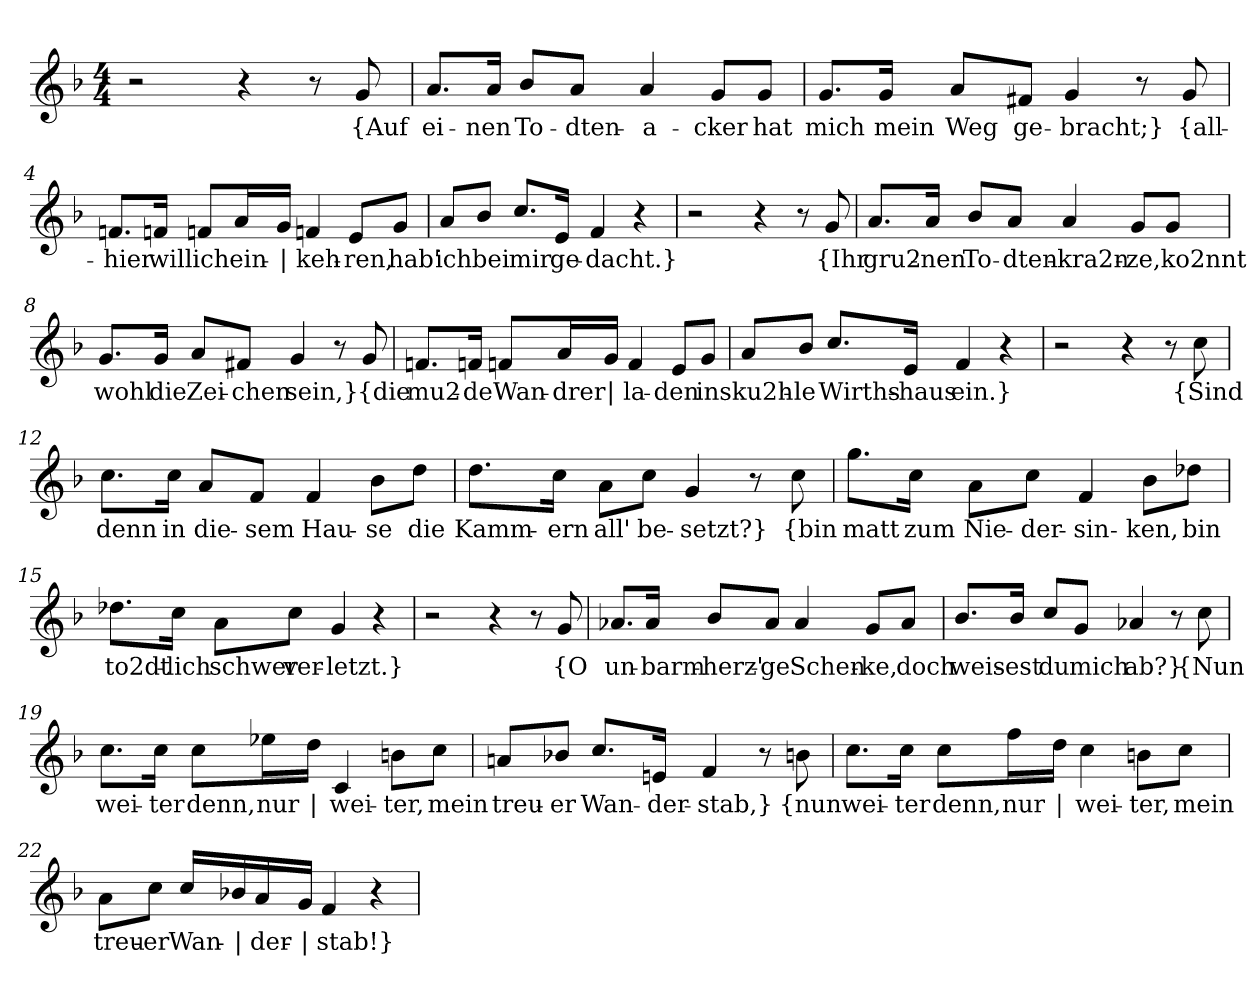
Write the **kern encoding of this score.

**kern	**text
*part1	*part1
*staff1	*staff1
*clefG2	*
*k[b-]	*
*M4/4	*
=1	=1
2r	.
4r	.
8r	.
!	!LO:LY:b
8g/	{Auf
=2	=2
!	!LO:LY:b
8.a/L	ei-
!	!LO:LY:b
16a/Jk	-nen
!	!LO:LY:b
8b-/L	To-
!	!LO:LY:b
8a/J	-dten-
!	!LO:LY:b
4a/	-a-
!	!LO:LY:b
8g/L	-cker
!	!LO:LY:b
8g/J	hat
=3	=3
!	!LO:LY:b
8.g/L	mich
!	!LO:LY:b
16g/Jk	mein
!	!LO:LY:b
8a/L	Weg
!	!LO:LY:b
8f#X/J	ge-
!	!LO:LY:b
4g/	-bracht;}
8r	.
!	!LO:LY:b
8g/	{all-
!!LO:LB:g=z
=4	=4
!	!LO:LY:b
8.fn/L	-hier
!	!LO:LY:b
16fn/Jk	will
!	!LO:LY:b
8fn/L	ich
!	!LO:LY:b
16a/L	ein-
!	!LO:LY:b
16g/JJ	|
!	!LO:LY:b
4fn/	-keh-
!	!LO:LY:b
8e/L	-ren,
!	!LO:LY:b
8g/J	hab'
=5	=5
!	!LO:LY:b
8a/L	ich
!	!LO:LY:b
8b-/J	bei
!	!LO:LY:b
8.cc/L	mir
!	!LO:LY:b
16e/Jk	ge-
!	!LO:LY:b
4f/	-dacht.}
4r	.
=6	=6
2r	.
4r	.
8r	.
!	!LO:LY:b
8g/	{Ihr
!!LO:LB:g=z
=7	=7
!	!LO:LY:b
8.a/L	gru2-
!	!LO:LY:b
16a/Jk	-nen
!	!LO:LY:b
8b-/L	To-
!	!LO:LY:b
8a/J	-dten-
!	!LO:LY:b
4a/	-kra2n-
!	!LO:LY:b
8g/L	-ze,
!	!LO:LY:b
8g/J	ko2nnt
=8	=8
!	!LO:LY:b
8.g/L	wohl
!	!LO:LY:b
16g/Jk	die
!	!LO:LY:b
8a/L	Zei-
!	!LO:LY:b
8f#X/J	-chen
!	!LO:LY:b
4g/	sein,}
8r	.
!	!LO:LY:b
8g/	{die
!!LO:LB:g=z
=9	=9
!	!LO:LY:b
8.fn/L	mu2-
!	!LO:LY:b
16fn/Jk	-de
!	!LO:LY:b
8fn/L	Wan-
!	!LO:LY:b
16a/L	-drer
!	!LO:LY:b
16g/JJ	|
!	!LO:LY:b
4f/	la-
!	!LO:LY:b
8e/L	-den
!	!LO:LY:b
8g/J	ins
=10	=10
!	!LO:LY:b
8a/L	ku2h-
!	!LO:LY:b
8b-/J	-le
!	!LO:LY:b
8.cc/L	Wirths-
!	!LO:LY:b
16e/Jk	-haus
!	!LO:LY:b
4f/	ein.}
4r	.
=11	=11
2r	.
4r	.
8r	.
!	!LO:LY:b
8cc\	{Sind
!!LO:LB:g=z
=12	=12
!	!LO:LY:b
8.cc\L	denn
!	!LO:LY:b
16cc\Jk	in
!	!LO:LY:b
8a/L	die-
!	!LO:LY:b
8f/J	-sem
!	!LO:LY:b
4f/	Hau-
!	!LO:LY:b
8b-\L	-se
!	!LO:LY:b
8dd\J	die
=13	=13
!	!LO:LY:b
8.dd\L	Kamm-
!	!LO:LY:b
16cc\Jk	-ern
!	!LO:LY:b
8a\L	all'
!	!LO:LY:b
8cc\J	be-
!	!LO:LY:b
4g/	-setzt?}
8r	.
!	!LO:LY:b
8cc\	{bin
=14	=14
!	!LO:LY:b
8.gg\L	matt
!	!LO:LY:b
16cc\Jk	zum
!	!LO:LY:b
8a\L	Nie-
!	!LO:LY:b
8cc\J	-der-
!	!LO:LY:b
4f/	-sin-
!	!LO:LY:b
8b-\L	-ken,
!	!LO:LY:b
8dd-X\J	bin
!!LO:LB:g=z
=15	=15
!	!LO:LY:b
8.dd-X\L	to2dt-
!	!LO:LY:b
16cc\Jk	-lich
!	!LO:LY:b
8a\L	schwer
!	!LO:LY:b
8cc\J	ver-
!	!LO:LY:b
4g/	-letzt.}
4r	.
=16	=16
2r	.
4r	.
8r	.
!	!LO:LY:b
8g/	{O
=17	=17
!	!LO:LY:b
8.a-X/L	un-
!	!LO:LY:b
16a-/Jk	-barm-
!	!LO:LY:b
8b-/L	-herz'-
!	!LO:LY:b
8a-/J	-ge
!	!LO:LY:b
4a-/	Schen-
!	!LO:LY:b
8g/L	-ke,
!	!LO:LY:b
8a-/J	doch
!!LO:LB:g=z
=18	=18
!	!LO:LY:b
8.b-/L	weis-
!	!LO:LY:b
16b-/Jk	-est
!	!LO:LY:b
8cc/L	du
!	!LO:LY:b
8g/J	mich
!	!LO:LY:b
4a-X/	ab?}
8r	.
!	!LO:LY:b
8cc\	{Nun
=19	=19
!	!LO:LY:b
8.cc\L	wei-
!	!LO:LY:b
16cc\Jk	-ter
!	!LO:LY:b
8cc\L	denn,
!	!LO:LY:b
16ee-X\L	nur
!	!LO:LY:b
16dd\JJ	|
!	!LO:LY:b
4c/	wei-
!	!LO:LY:b
8bn\L	-ter,
!	!LO:LY:b
8cc\J	mein
=20	=20
!	!LO:LY:b
8an/L	treu-
!	!LO:LY:b
8b-X/J	-er
!	!LO:LY:b
8.cc/L	Wan-
!	!LO:LY:b
16en/Jk	-der-
!	!LO:LY:b
4f/	-stab,}
8r	.
!	!LO:LY:b
8bn\	{nun
!!LO:LB:g=z
=21	=21
!	!LO:LY:b
8.cc\L	wei-
!	!LO:LY:b
16cc\Jk	-ter
!	!LO:LY:b
8cc\L	denn,
!	!LO:LY:b
16ff\L	nur
!	!LO:LY:b
16dd\JJ	|
!	!LO:LY:b
4cc\	wei-
!	!LO:LY:b
8bn\L	-ter,
!	!LO:LY:b
8cc\J	mein
=22	=22
!	!LO:LY:b
8a\L	treu-
!	!LO:LY:b
8cc\J	-er
!	!LO:LY:b
16cc/LL	Wan-
!	!LO:LY:b
16b-X/	|
!	!LO:LY:b
16a/	-der-
!	!LO:LY:b
16g/JJ	|
!	!LO:LY:b
4f/	-stab!}
4r	.
=	=
*-	*-
